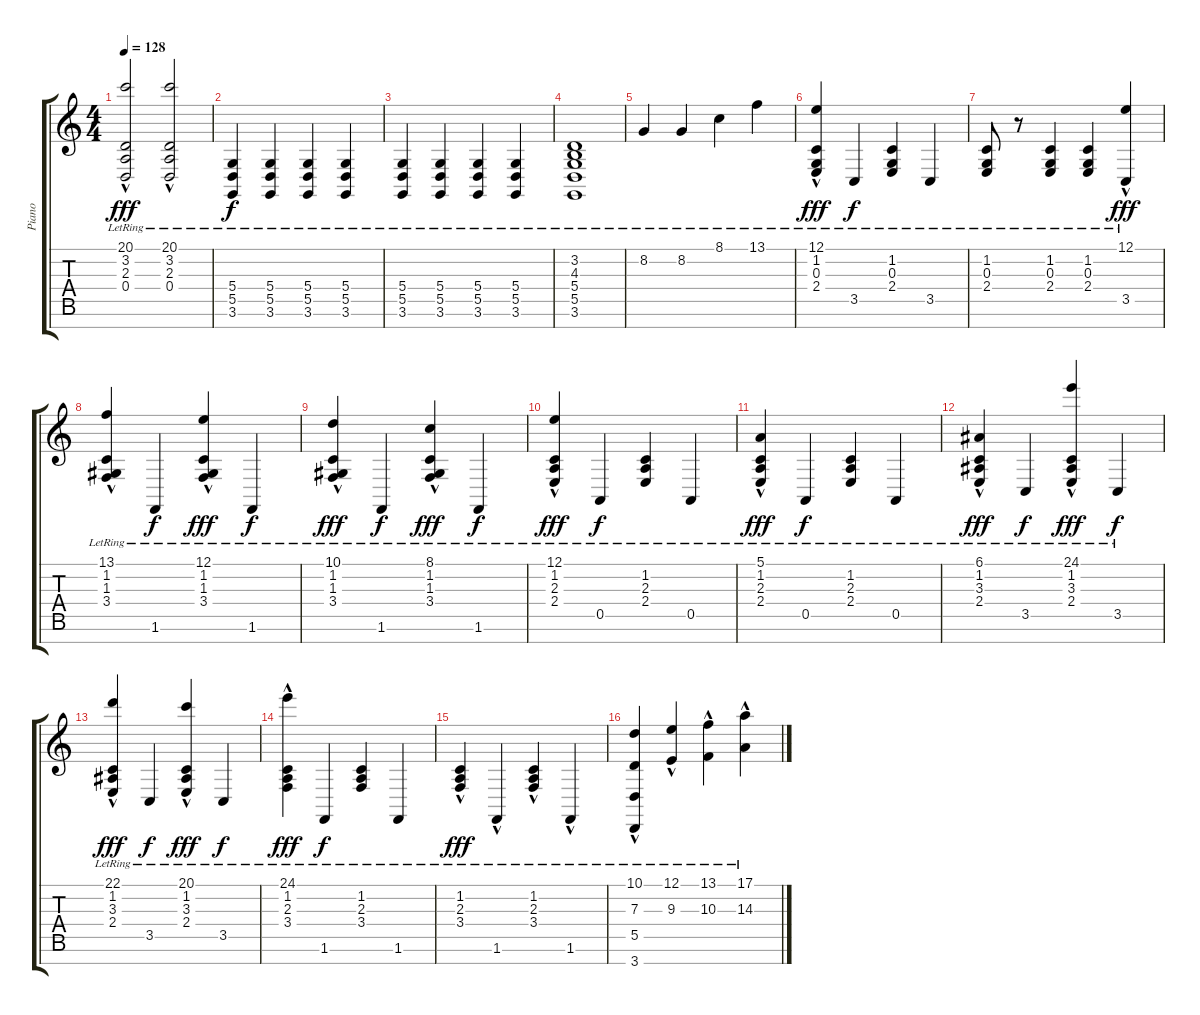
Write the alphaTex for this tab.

\track ("Piano" "Piano") {instrument acousticgrandpiano}
\staff {score tabs}
\tuning (E4 B3 G3 D3 A2 E2 B1) {hide}
\ts (4 4)
\tempo 128
\clef g2
\ks c
(20.1{hac lr} 3.2{lr} 2.3{lr} 0.4{lr}).2{dy fff} (20.1{hac lr} 3.2 2.3 0.4).2 |
(5.4{lr} 5.5{lr} 3.6{lr}).4{dy f} (5.4{lr} 5.5{lr} 3.6{lr}).4 (5.4{lr} 5.5{lr} 3.6{lr}).4 (5.4{lr} 5.5{lr} 3.6{lr}).4 |
(5.4{lr} 5.5{lr} 3.6{lr}).4 (5.4{lr} 5.5{lr} 3.6{lr}).4 (5.4{lr} 5.5{lr} 3.6{lr}).4 (5.4{lr} 5.5{lr} 3.6{lr}).4 |
(3.2 4.3 5.4 5.5 3.6{lr}).1 |
8.2{lr}.4 8.2{lr}.4 8.1{lr}.4 13.1{lr}.4 |
(12.1{hac} 1.2{lr} 0.3{lr} 2.4{lr}).4{dy fff} 3.5{lr}.4{dy f} (1.2{lr} 0.3{lr} 2.4{lr}).4 3.5{lr}.4 |
(1.2{lr} 0.3{lr} 2.4{lr}).8 r.8 (1.2{lr} 0.3{lr} 2.4{lr}).4 (1.2{lr} 0.3{lr} 2.4{lr}).4 (12.1{hac} 3.5{lr}).4{dy fff} |
(13.1{hac} 1.2{lr} 1.3{lr} 3.4{lr}).4 1.6{lr}.4{dy f} (12.1{hac} 1.2{lr} 1.3{lr} 3.4{lr}).4{dy fff} 1.6{lr}.4{dy f} |
(10.1{hac} 1.2{lr} 1.3{lr} 3.4{lr}).4{dy fff} 1.6{lr}.4{dy f} (8.1{hac} 1.2{lr} 1.3{lr} 3.4{lr}).4{dy fff} 1.6{lr}.4{dy f} |
(12.1{hac} 1.2{lr} 2.3{lr} 2.4{lr}).4{dy fff} 0.5{lr}.4{dy f} (1.2{lr} 2.3{lr} 2.4{lr}).4 0.5{lr}.4 |
(5.1{hac lr} 1.2{lr} 2.3{lr} 2.4{lr}).4{dy fff} 0.5{lr}.4{dy f} (1.2{lr} 2.3{lr} 2.4{lr}).4 0.5{lr}.4 |
(6.1{hac lr} 1.2{lr} 3.3{lr} 2.4{lr}).4{dy fff} 3.5{lr}.4{dy f} (24.1{hac} 1.2{lr} 3.3{lr} 2.4{lr}).4{dy fff} 3.5{lr}.4{dy f} |
(22.1{hac lr} 1.2{lr} 3.3{lr} 2.4{lr}).4{dy fff} 3.5{lr}.4{dy f} (20.1{hac lr} 1.2{lr} 3.3{lr} 2.4{lr}).4{dy fff} 3.5{lr}.4{dy f} |
(24.1{hac lr} 1.2{lr} 2.3{lr} 3.4{lr}).4{dy fff} 1.6{lr}.4{dy f} (1.2{lr} 2.3{lr} 3.4{lr}).4 1.6{lr}.4 |
(1.2{hac lr} 2.3{hac lr} 3.4{hac lr}).4{dy fff} 1.6{hac lr}.4 (1.2{hac lr} 2.3{hac lr} 3.4{hac lr}).4 1.6{hac lr}.4 |
(10.1{lr} 7.3{hac lr} 5.5{hac lr} 3.7{hac lr}).4 (12.1{lr} 9.3{hac lr}).4 (13.1{lr} 10.3{hac lr}).4 (17.1{lr} 14.3{hac lr}).4
